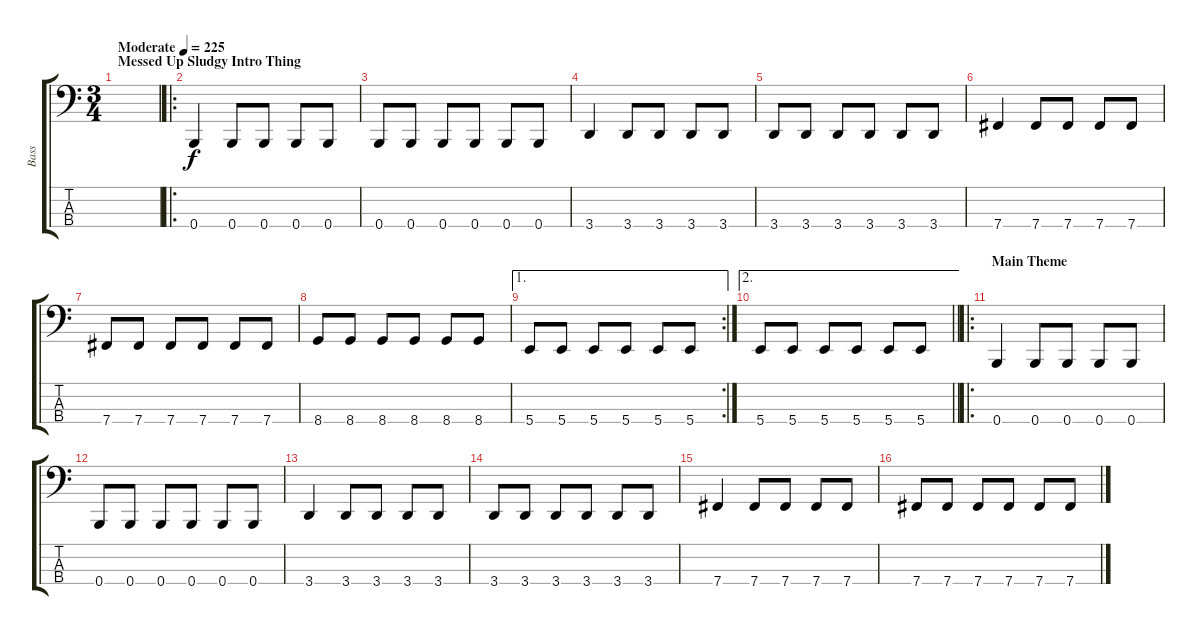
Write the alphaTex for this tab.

\track ("Bass" "Bass") {instrument electricbassfinger}
\staff {score tabs}
\tuning (E2 B1 Gb1 B0) {hide}
\ts (3 4)
\section ("" "Messed Up Sludgy Intro Thing")
\tempo (225 "Moderate")
\clef f4
\ks c
|
\ro
0.4.4 0.4.8 0.4.8 0.4.8 0.4.8 |
0.4.8 0.4.8 0.4.8 0.4.8 0.4.8 0.4.8 |
3.4.4 3.4.8 3.4.8 3.4.8 3.4.8 |
3.4.8 3.4.8 3.4.8 3.4.8 3.4.8 3.4.8 |
7.4.4 7.4.8 7.4.8 7.4.8 7.4.8 |
7.4.8 7.4.8 7.4.8 7.4.8 7.4.8 7.4.8 |
8.4.8 8.4.8 8.4.8 8.4.8 8.4.8 8.4.8 |
\ae 1
\rc 2
5.4.8 5.4.8 5.4.8 5.4.8 5.4.8 5.4.8 |
\ae 2
\barLineRight lightlight
5.4.8 5.4.8 5.4.8 5.4.8 5.4.8 5.4.8 |
\ro
\section ("" "Main Theme")
0.4.4{volume 12} 0.4.8 0.4.8 0.4.8 0.4.8 |
0.4.8 0.4.8 0.4.8 0.4.8 0.4.8 0.4.8 |
3.4.4 3.4.8 3.4.8 3.4.8 3.4.8 |
3.4.8 3.4.8 3.4.8 3.4.8 3.4.8 3.4.8 |
7.4.4 7.4.8 7.4.8 7.4.8 7.4.8 |
7.4.8 7.4.8 7.4.8 7.4.8 7.4.8 7.4.8
